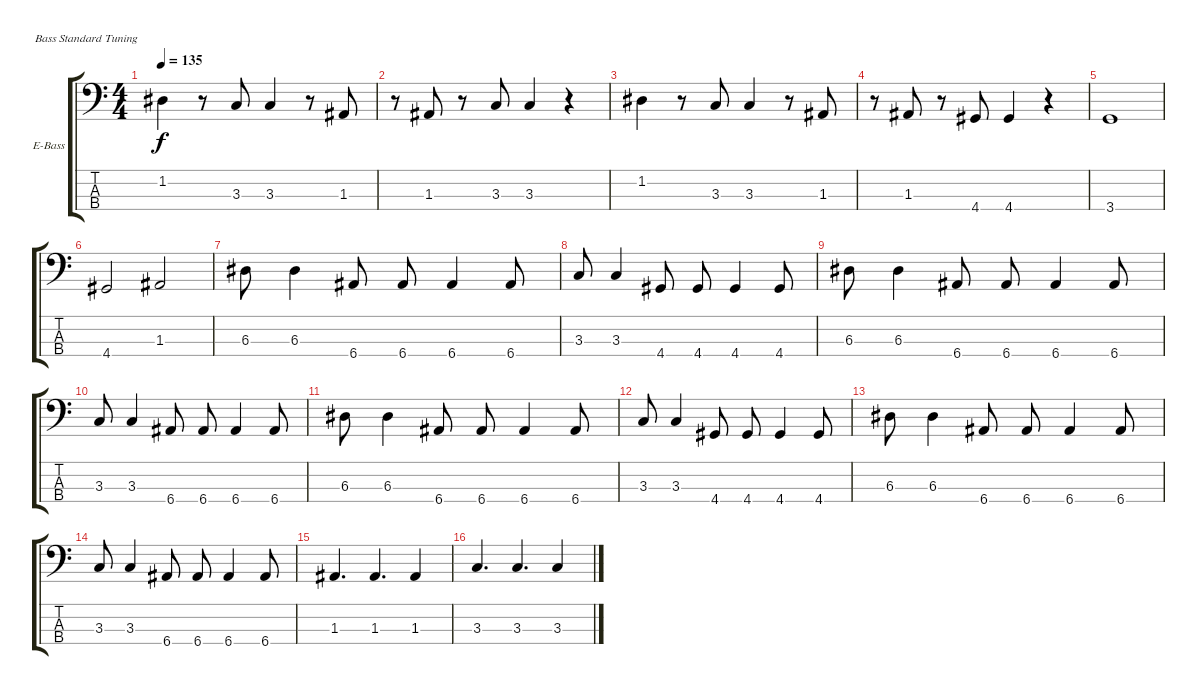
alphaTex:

\bracketExtendMode groupsimilarinstruments
\firstSystemTrackNameOrientation horizontal
\otherSystemsTrackNameOrientation horizontal
\track ("Electric Bass" "E-Bass") {instrument electricbassfinger}
\staff {score tabs}
\tuning (G2 D2 A1 E1)
\ts (4 4)
\tempo 135
\clef f4
\ks c
1.2.4{dy f} r.8 3.3.8 3.3.4 r.8 1.3.8 |
r.8 1.3.8 r.8 3.3.8 3.3.4 r.4 |
1.2.4 r.8 3.3.8 3.3.4 r.8 1.3.8 |
r.8 1.3.8 r.8 4.4.8 4.4.4 r.4 |
3.4.1 |
4.4.2 1.3.2 |
6.3.8 6.3.4 6.4.8 6.4.8 6.4.4 6.4.8 |
3.3.8 3.3.4 4.4.8 4.4.8 4.4.4 4.4.8 |
6.3.8 6.3.4 6.4.8 6.4.8 6.4.4 6.4.8 |
3.3.8 3.3.4 6.4.8 6.4.8 6.4.4 6.4.8 |
6.3.8 6.3.4 6.4.8 6.4.8 6.4.4 6.4.8 |
3.3.8 3.3.4 4.4.8 4.4.8 4.4.4 4.4.8 |
6.3.8 6.3.4 6.4.8 6.4.8 6.4.4 6.4.8 |
3.3.8 3.3.4 6.4.8 6.4.8 6.4.4 6.4.8 |
1.3.4{d} 1.3.4{d} 1.3.4 |
3.3.4{d} 3.3.4{d} 3.3.4
